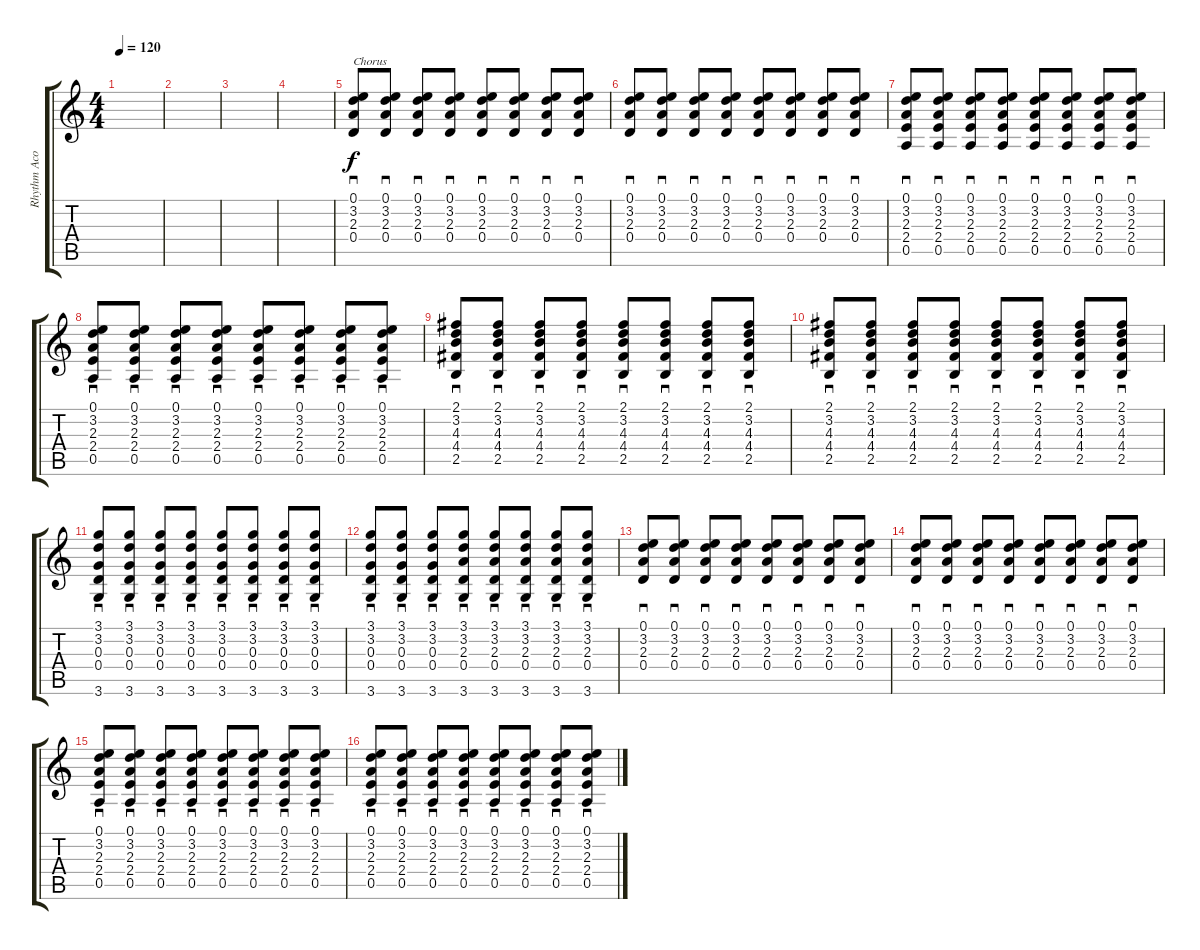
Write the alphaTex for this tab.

\track ("Rhythm Acoustic 2" "Rhythm Aco") {instrument acousticguitarsteel}
\staff {score tabs}
\tuning (E4 B3 G3 D3 A2 E2) {hide}
\ts (4 4)
\tempo 120
\clef g2
\ks c
|
|
|
|
(0.1 3.2 2.3 0.4).8{sd txt "Chorus"} (0.1 3.2 2.3 0.4).8{sd} (0.1 3.2 2.3 0.4).8{sd} (0.1 3.2 2.3 0.4).8{sd} (0.1 3.2 2.3 0.4).8{sd} (0.1 3.2 2.3 0.4).8{sd} (0.1 3.2 2.3 0.4).8{sd} (0.1 3.2 2.3 0.4).8{sd} |
(0.1 3.2 2.3 0.4).8{sd} (0.1 3.2 2.3 0.4).8{sd} (0.1 3.2 2.3 0.4).8{sd} (0.1 3.2 2.3 0.4).8{sd} (0.1 3.2 2.3 0.4).8{sd} (0.1 3.2 2.3 0.4).8{sd} (0.1 3.2 2.3 0.4).8{sd} (0.1 3.2 2.3 0.4).8{sd} |
(0.1 3.2 2.3 2.4 0.5).8{sd} (0.1 3.2 2.3 2.4 0.5).8{sd} (0.1 3.2 2.3 2.4 0.5).8{sd} (0.1 3.2 2.3 2.4 0.5).8{sd} (0.1 3.2 2.3 2.4 0.5).8{sd} (0.1 3.2 2.3 2.4 0.5).8{sd} (0.1 3.2 2.3 2.4 0.5).8{sd} (0.1 3.2 2.3 2.4 0.5).8{sd} |
(0.1 3.2 2.3 2.4 0.5).8{sd} (0.1 3.2 2.3 2.4 0.5).8{sd} (0.1 3.2 2.3 2.4 0.5).8{sd} (0.1 3.2 2.3 2.4 0.5).8{sd} (0.1 3.2 2.3 2.4 0.5).8{sd} (0.1 3.2 2.3 2.4 0.5).8{sd} (0.1 3.2 2.3 2.4 0.5).8{sd} (0.1 3.2 2.3 2.4 0.5).8{sd} |
(2.1 3.2 4.3 4.4 2.5).8{sd} (2.1 3.2 4.3 4.4 2.5).8{sd} (2.1 3.2 4.3 4.4 2.5).8{sd} (2.1 3.2 4.3 4.4 2.5).8{sd} (2.1 3.2 4.3 4.4 2.5).8{sd} (2.1 3.2 4.3 4.4 2.5).8{sd} (2.1 3.2 4.3 4.4 2.5).8{sd} (2.1 3.2 4.3 4.4 2.5).8{sd} |
(2.1 3.2 4.3 4.4 2.5).8{sd} (2.1 3.2 4.3 4.4 2.5).8{sd} (2.1 3.2 4.3 4.4 2.5).8{sd} (2.1 3.2 4.3 4.4 2.5).8{sd} (2.1 3.2 4.3 4.4 2.5).8{sd} (2.1 3.2 4.3 4.4 2.5).8{sd} (2.1 3.2 4.3 4.4 2.5).8{sd} (2.1 3.2 4.3 4.4 2.5).8{sd} |
(3.1 3.2 0.3 0.4 3.6).8{sd} (3.1 3.2 0.3 0.4 3.6).8{sd} (3.1 3.2 0.3 0.4 3.6).8{sd} (3.1 3.2 0.3 0.4 3.6).8{sd} (3.1 3.2 0.3 0.4 3.6).8{sd} (3.1 3.2 0.3 0.4 3.6).8{sd} (3.1 3.2 0.3 0.4 3.6).8{sd} (3.1 3.2 0.3 0.4 3.6).8{sd} |
(3.1 3.2 0.3 0.4 3.6).8{sd} (3.1 3.2 0.3 0.4 3.6).8{sd} (3.1 3.2 0.3 0.4 3.6).8{sd} (3.1 3.2 2.3 0.4 3.6).8{sd} (3.1 3.2 2.3 0.4 3.6).8{sd} (3.1 3.2 2.3 0.4 3.6).8{sd} (3.1 3.2 2.3 0.4 3.6).8{sd} (3.1 3.2 2.3 0.4 3.6).8{sd} |
(0.1 3.2 2.3 0.4).8{sd} (0.1 3.2 2.3 0.4).8{sd} (0.1 3.2 2.3 0.4).8{sd} (0.1 3.2 2.3 0.4).8{sd} (0.1 3.2 2.3 0.4).8{sd} (0.1 3.2 2.3 0.4).8{sd} (0.1 3.2 2.3 0.4).8{sd} (0.1 3.2 2.3 0.4).8{sd} |
(0.1 3.2 2.3 0.4).8{sd} (0.1 3.2 2.3 0.4).8{sd} (0.1 3.2 2.3 0.4).8{sd} (0.1 3.2 2.3 0.4).8{sd} (0.1 3.2 2.3 0.4).8{sd} (0.1 3.2 2.3 0.4).8{sd} (0.1 3.2 2.3 0.4).8{sd} (0.1 3.2 2.3 0.4).8{sd} |
(0.1 3.2 2.3 2.4 0.5).8{sd} (0.1 3.2 2.3 2.4 0.5).8{sd} (0.1 3.2 2.3 2.4 0.5).8{sd} (0.1 3.2 2.3 2.4 0.5).8{sd} (0.1 3.2 2.3 2.4 0.5).8{sd} (0.1 3.2 2.3 2.4 0.5).8{sd} (0.1 3.2 2.3 2.4 0.5).8{sd} (0.1 3.2 2.3 2.4 0.5).8{sd} |
(0.1 3.2 2.3 2.4 0.5).8{sd} (0.1 3.2 2.3 2.4 0.5).8{sd} (0.1 3.2 2.3 2.4 0.5).8{sd} (0.1 3.2 2.3 2.4 0.5).8{sd} (0.1 3.2 2.3 2.4 0.5).8{sd} (0.1 3.2 2.3 2.4 0.5).8{sd} (0.1 3.2 2.3 2.4 0.5).8{sd} (0.1 3.2 2.3 2.4 0.5).8{sd}
